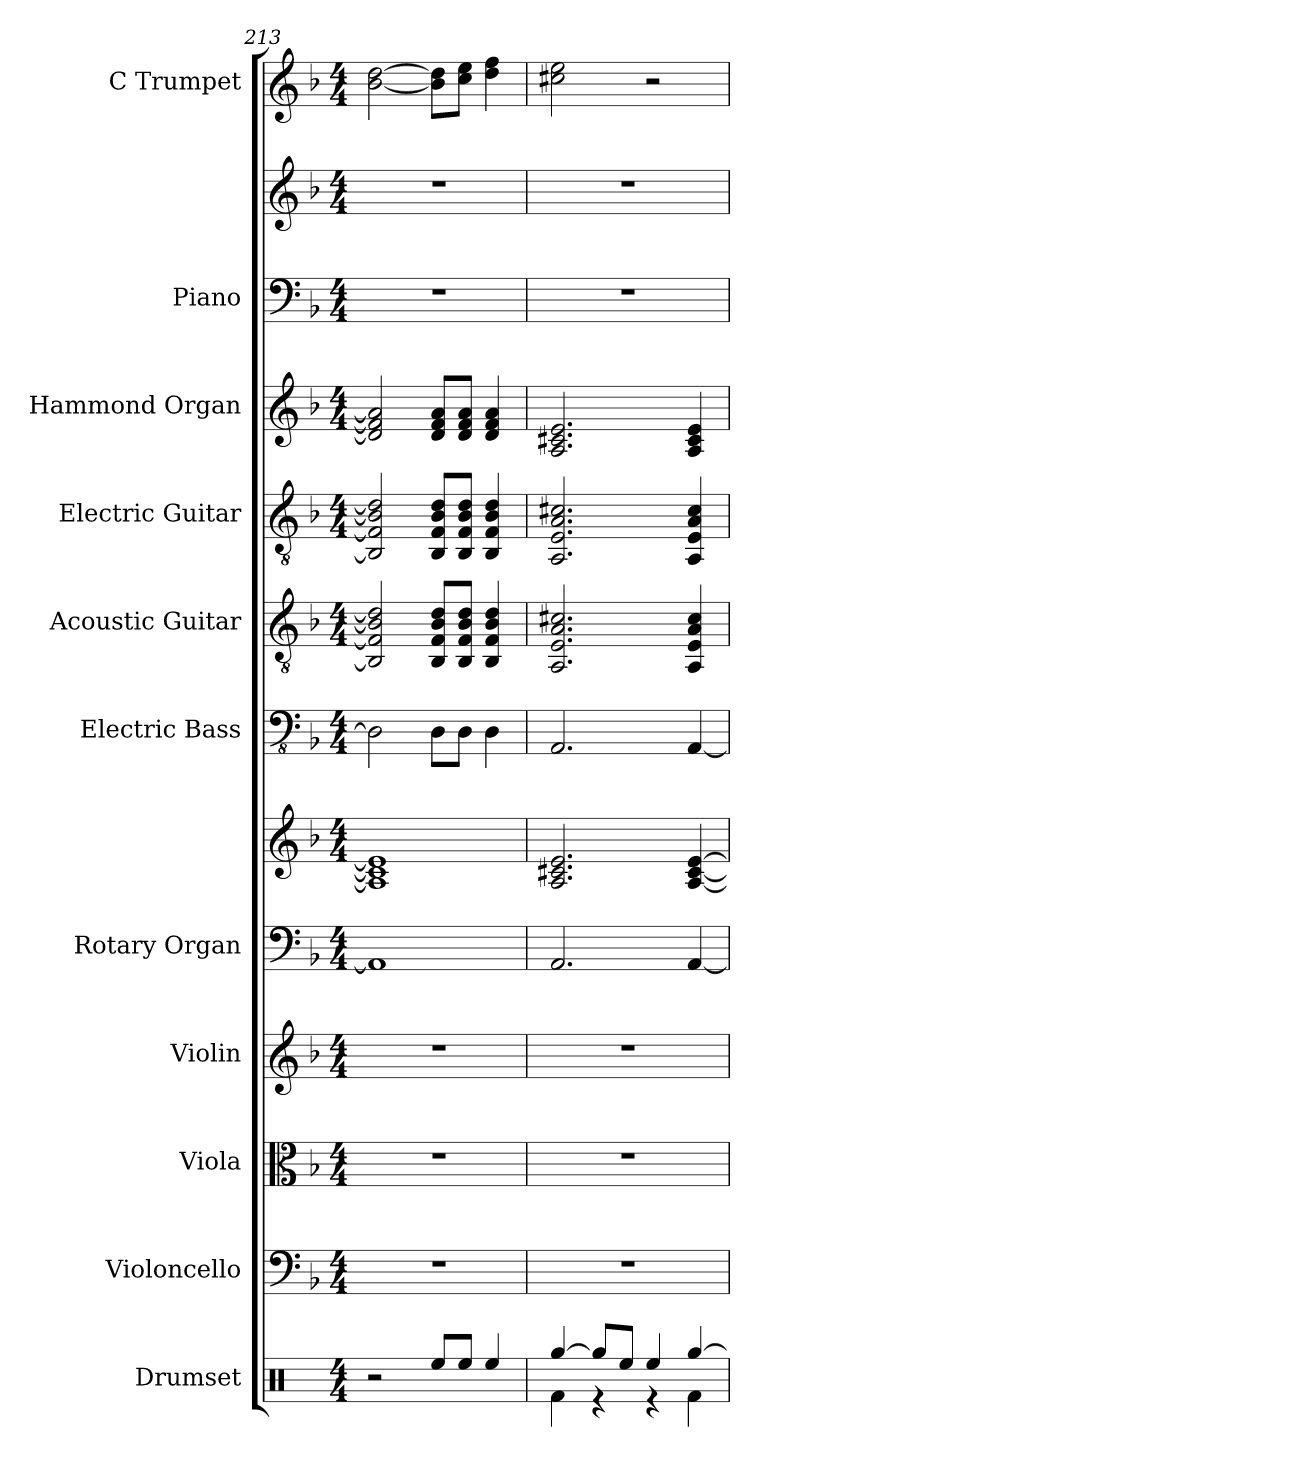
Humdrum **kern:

**kern	**kern	**kern	**kern	**kern	**kern	**kern	**kern	**kern	**kern	**kern	**kern	**kern
*part11	*part10	*part9	*part8	*part7	*part7	*part6	*part5	*part4	*part3	*part2	*part2	*part1
*staff13	*staff12	*staff11	*staff10	*staff9	*staff8	*staff7	*staff6	*staff5	*staff4	*staff3	*staff2	*staff1
*I"Drumset	*I"Violoncello	*I"Viola	*I"Violin	*I"Rotary Organ	*	*I"Electric Bass	*I"Acoustic Guitar	*I"Electric Guitar	*I"Hammond Organ	*I"Piano	*	*I"C Trumpet
*I'Drs.	*I'Vc.	*I'Vla.	*I'Vln.	*I'Rot. Org.	*	*I'El. B.	*I'Guit.	*I'El. Guit.	*I'Hm. Org.	*I'Pno.	*	*I'C Tpt.
*clefX	*clefF4	*clefC3	*clefG2	*clefF4	*clefG2	*clefFv4	*clefGv2	*clefGv2	*clefG2	*clefF4	*clefG2	*clefG2
*k[]	*k[b-]	*k[b-]	*k[b-]	*k[b-]	*k[b-]	*k[b-]	*k[b-]	*k[b-]	*k[b-]	*k[b-]	*k[b-]	*k[b-]
*M4/4	*M4/4	*M4/4	*M4/4	*M4/4	*M4/4	*M4/4	*M4/4	*M4/4	*M4/4	*M4/4	*M4/4	*M4/4
=213	=213	=213	=213	=213	=213	=213	=213	=213	=213	=213	=213	=213
2r	1r	1r	1r	1AA]	1A] 1c#] 1e]	2DD\]	2BB-/] 2F/] 2B-/] 2d/]	2BB-/] 2F/] 2B-/] 2d/]	2d/] 2f/] 2a/]	1r	1r	[2b-\ [2dd\
8Ree/L	.	.	.	.	.	8DD\L	8BB-/ 8F/ 8B-/ 8d/L	8BB-/ 8F/ 8B-/ 8d/L	8d/ 8f/ 8a/L	.	.	8b-\] 8dd\]L
8Ree/J	.	.	.	.	.	8DD\J	8BB-/ 8F/ 8B-/ 8d/J	8BB-/ 8F/ 8B-/ 8d/J	8d/ 8f/ 8a/J	.	.	8cc\ 8ee\J
4Ree/	.	.	.	.	.	4DD\	4BB-/ 4F/ 4B-/ 4d/	4BB-/ 4F/ 4B-/ 4d/	4d/ 4f/ 4a/	.	.	4dd\ 4ff\
=214	=214	=214	=214	=214	=214	=214	=214	=214	=214	=214	=214	=214
*^	*	*	*	*	*	*	*	*	*	*	*	*
[4Rgg/	4Rf\	1r	1r	1r	2.AA/	2.A/ 2.c#X/ 2.e/	2.AAA/	2.AA/ 2.E/ 2.A/ 2.c#X/	2.AA/ 2.E/ 2.A/ 2.c#X/	2.A/ 2.c#X/ 2.e/	1r	1r	2cc#X\ 2ee\
8Rgg/L]	4r	.	.	.	.	.	.	.	.	.	.	.	.
8Ree/J	.	.	.	.	.	.	.	.	.	.	.	.	.
4Ree/	4r	.	.	.	.	.	.	.	.	.	.	.	2r
[4Rgg/	4Rf\	.	.	.	[4AA/	[4A/ [4c#/ [4e/	[4AAA/	4AA/ 4E/ 4A/ 4c#/	4AA/ 4E/ 4A/ 4c#/	4A/ 4c#/ 4e/	.	.	.
*v	*v	*	*	*	*	*	*	*	*	*	*	*	*
=	=	=	=	=	=	=	=	=	=	=	=	=
*-	*-	*-	*-	*-	*-	*-	*-	*-	*-	*-	*-	*-
